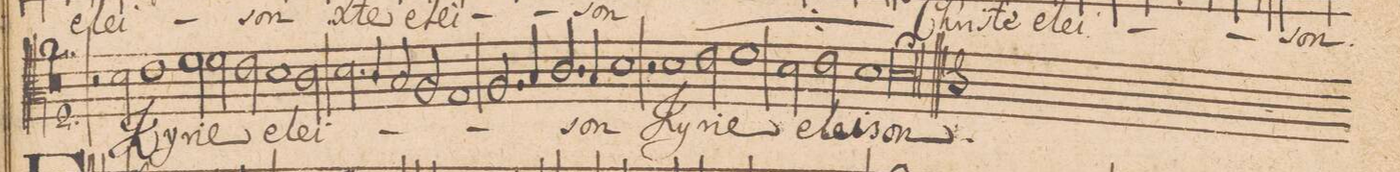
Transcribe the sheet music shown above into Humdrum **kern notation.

**kern	**text
*I"ALTVS.	*
*clefC3	*
*k[]	*
*met(c|)	*
*M2/1	*
0r	.
=32-	=32-
2r	.
2d\	Ky-
1e\	-ri-
=33-	=33-
2f\	.
2f\	-e
2e\	.
1d\	e-
=34-	=34-
2c\	-lei-
2.d\	.
4c/	.
=35-	=35-
2B/	.
2A/	.
1G/	.
=36-	=36-
2.A/	.
4B/	.
2.c/	.
4B/	.
=37-	=37-
0d\	-son
=38-	=38-
2r	.
1d\	Ky-
2e\	-ri-
=39-	=39-
1f\	-e
2d\	e-
2e\	.
=40-	=40-
1d\	-lei-
0d\;	-son.
==	==
*-	*-
